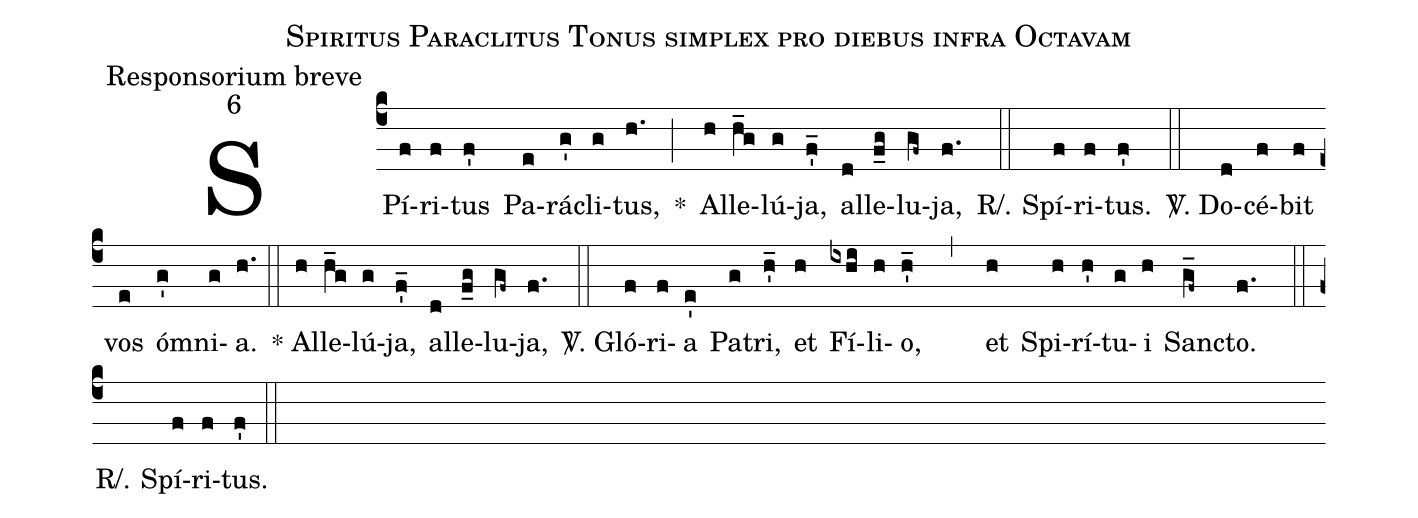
name:Spiritus Paraclitus Tonus simplex pro diebus infra Octavam;
office-part:Responsorium breve;
mode:6;
%%
(c4) SPí(f)ri(f)tus(f') Pa(e)rá(g')cli(g)tus,(h.) *(;) Al(h)le(h_g)lú(g)ja,(f_') al(d)le(f_g)lu(gf~)ja,(f.) (::)
R/. Spí(f)ri(f)tus.(f') (::)
<sp>V/</sp>. Do(d)cé(f)bit(f) vos(e) óm(g')ni(g)a.(h.) (::)
*  Al(h)le(h_g)lú(g)ja,(f_') al(d)le(f_g)lu(gf~)ja,(f.) (::)
<sp>V/</sp>. Gló(f)ri(f)a(e') Pa(g)tri,(h_') et(h) Fí(ixhi)li(h)o,(h_') ( ,) et(h) Spi(h)rí(h')tu(g)i(h) San(g_f~)cto.(f.) (::)
R/. Spí(f)ri(f)tus.(f') (::)
